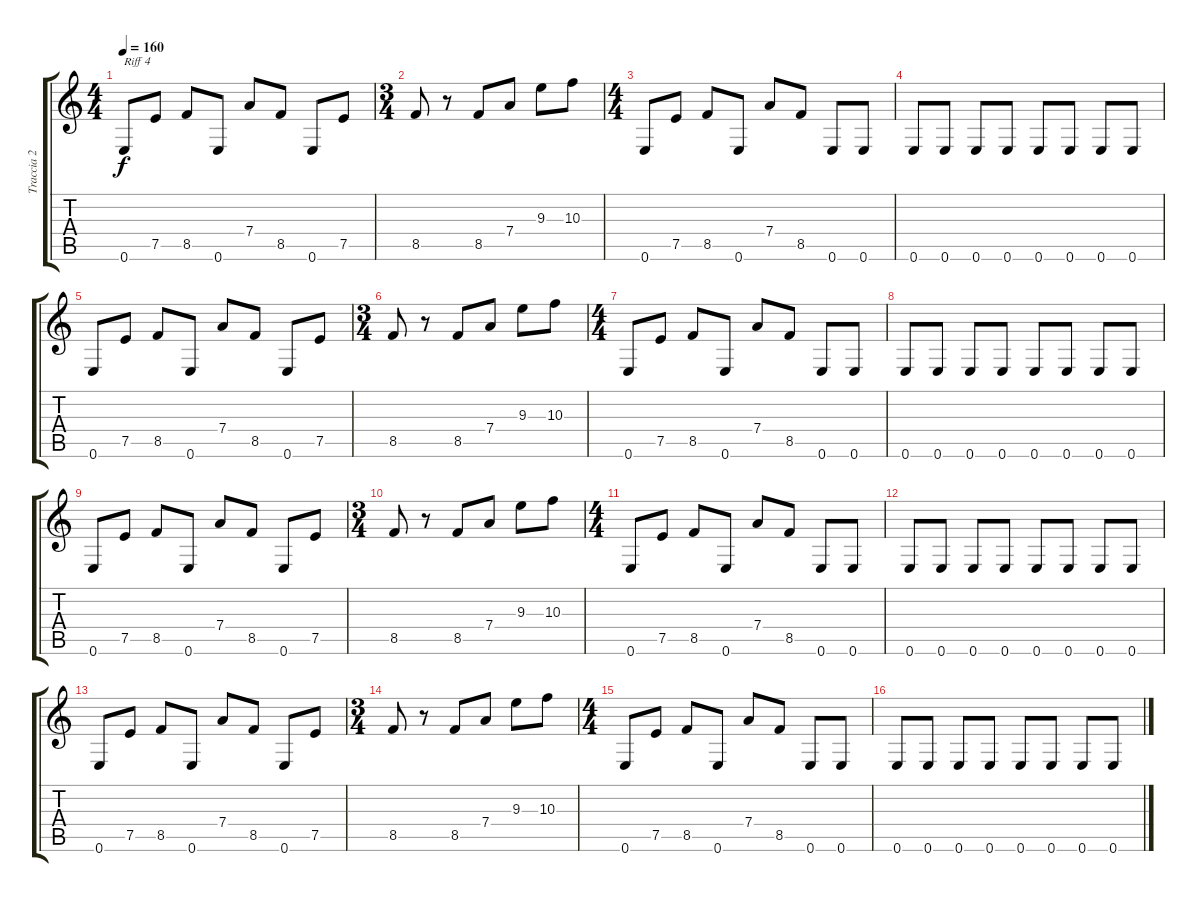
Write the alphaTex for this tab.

\track ("Traccia 2" "Traccia 2") {instrument distortionguitar}
\staff {score tabs}
\tuning (E4 B3 G3 D3 A2 E2) {hide}
\ts (4 4)
\tempo 160
\clef g2
\ks c
0.6.8{txt "Riff 4" dy f} 7.5.8 8.5.8 0.6.8 7.4.8 8.5.8 0.6.8 7.5.8 |
\ts (3 4)
8.5.8 r.8 8.5.8 7.4.8 9.3.8 10.3.8 |
\ts (4 4)
0.6.8 7.5.8 8.5.8 0.6.8 7.4.8 8.5.8 0.6.8 0.6.8 |
0.6.8 0.6.8 0.6.8 0.6.8 0.6.8 0.6.8 0.6.8 0.6.8 |
0.6.8{volume 6} 7.5.8 8.5.8 0.6.8 7.4.8 8.5.8 0.6.8 7.5.8 |
\ts (3 4)
8.5.8 r.8 8.5.8 7.4.8 9.3.8 10.3.8 |
\ts (4 4)
0.6.8 7.5.8 8.5.8 0.6.8 7.4.8 8.5.8 0.6.8 0.6.8 |
0.6.8 0.6.8 0.6.8 0.6.8 0.6.8 0.6.8 0.6.8 0.6.8 |
0.6.8 7.5.8 8.5.8 0.6.8 7.4.8 8.5.8 0.6.8 7.5.8 |
\ts (3 4)
8.5.8 r.8 8.5.8 7.4.8 9.3.8 10.3.8 |
\ts (4 4)
0.6.8 7.5.8 8.5.8 0.6.8 7.4.8 8.5.8 0.6.8 0.6.8 |
0.6.8 0.6.8 0.6.8 0.6.8 0.6.8 0.6.8 0.6.8 0.6.8 |
0.6.8{volume 0} 7.5.8 8.5.8 0.6.8 7.4.8 8.5.8 0.6.8 7.5.8 |
\ts (3 4)
8.5.8 r.8 8.5.8 7.4.8 9.3.8 10.3.8 |
\ts (4 4)
0.6.8 7.5.8 8.5.8 0.6.8 7.4.8 8.5.8 0.6.8 0.6.8 |
0.6.8 0.6.8 0.6.8 0.6.8 0.6.8 0.6.8 0.6.8 0.6.8
